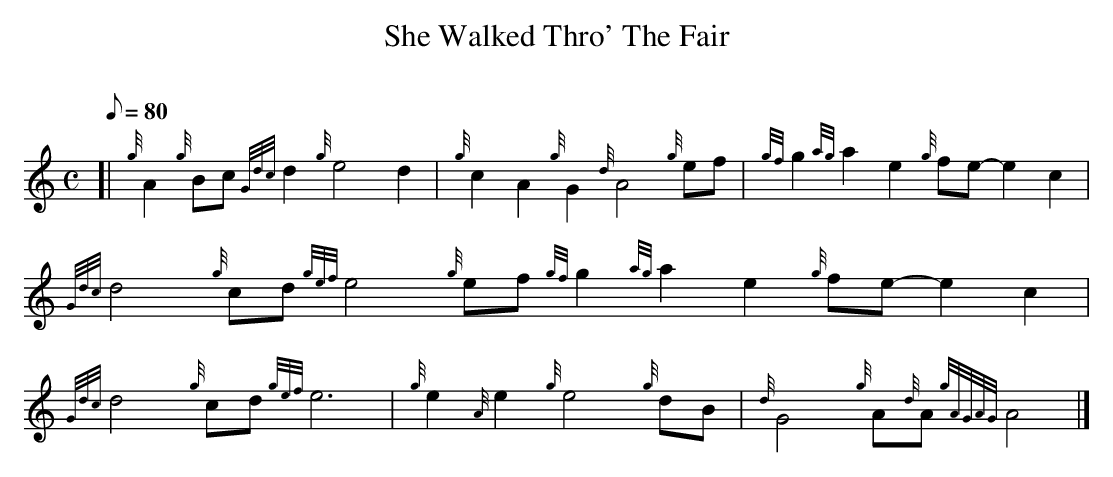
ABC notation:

X:1
T:She Walked Thro' The Fair
M:C
L:1/8
Q:80
C:
K:HP
[| {g}A2{g}Bc{Gdc}d2{g}e4d2 | \
{g}c2A2{g}G2{d}A4{g}ef | \
{gf}g2{ag}a2e2{g}fe-e2c2 |
{Gdc}d4{g}cd{gef}e4{g}ef{gf}g2{ag}a2e2{g}fe-e2c2 | \
{Gdc}d4{g}cd{gef}e6 | \
M:C {g}A2B{g}c{Gdc}d2{g}cd |
{g}e2{A}e2{g}e4{g}dB | \
{d}G4{g}A{d}A{gAGAG}A4|]
